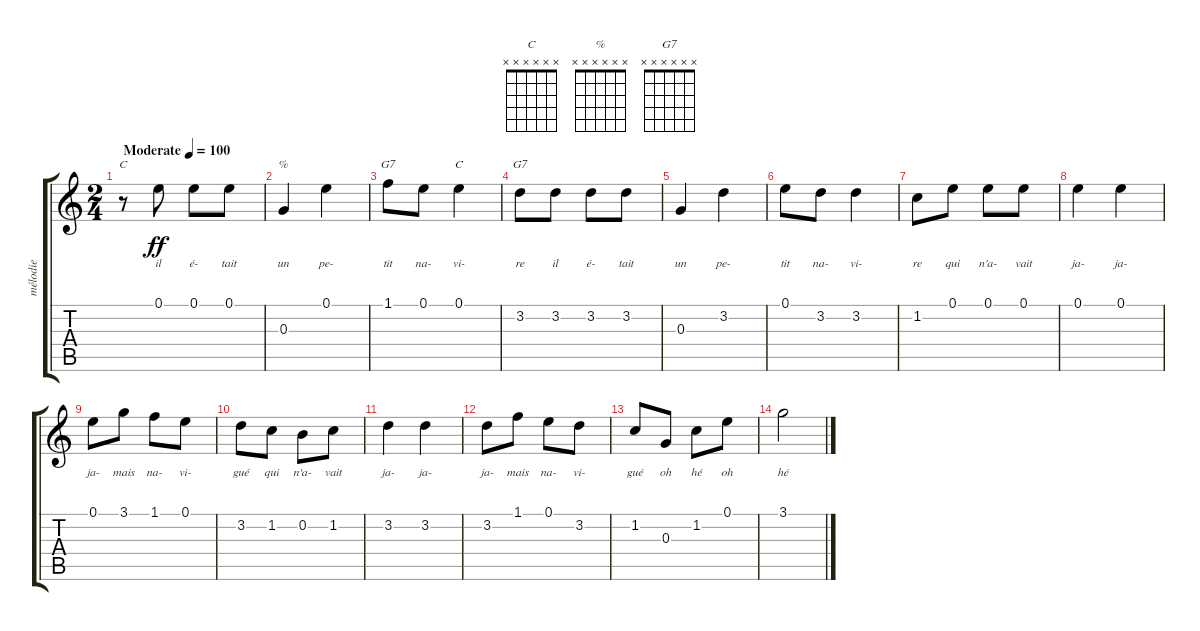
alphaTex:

\track ("mélodie" "mélodie") {instrument acousticguitarnylon}
\staff {score tabs}
\tuning (E4 B3 G3 D3 A2 E2) {hide}
\chord ("C" 0 1 0 2 3 x)
\chord ("%" x x x x x x)
\chord ("G7" 1 0 0 0 2 3)
\chord ("C" x x x x x x)
\chord ("G7" x x x x x x)
\ts (2 4)
\tempo (100 "Moderate")
\clef g2
\ks c
r.8{ch "C" dy ff instrument acousticguitarnylon} 0.1.8{lyrics (0 "il") lyrics (1 "") lyrics (2 "") lyrics (3 "") lyrics (4 "")} 0.1.8{lyrics (0 "é-") lyrics (1 "") lyrics (2 "") lyrics (3 "") lyrics (4 "")} 0.1.8{lyrics (0 "tait") lyrics (1 "") lyrics (2 "") lyrics (3 "") lyrics (4 "")} |
0.3.4{ch "%" lyrics (0 "un") lyrics (1 "") lyrics (2 "") lyrics (3 "") lyrics (4 "")} 0.1.4{lyrics (0 "pe-") lyrics (1 "") lyrics (2 "") lyrics (3 "") lyrics (4 "")} |
1.1.8{ch "G7" lyrics (0 "tit") lyrics (1 "") lyrics (2 "") lyrics (3 "") lyrics (4 "")} 0.1.8{lyrics (0 "na-") lyrics (1 "") lyrics (2 "") lyrics (3 "") lyrics (4 "")} 0.1.4{ch "C" lyrics (0 "vi-") lyrics (1 "") lyrics (2 "") lyrics (3 "") lyrics (4 "")} |
3.2.8{ch "G7" lyrics (0 "re") lyrics (1 "") lyrics (2 "") lyrics (3 "") lyrics (4 "")} 3.2.8{lyrics (0 "il") lyrics (1 "") lyrics (2 "") lyrics (3 "") lyrics (4 "")} 3.2.8{lyrics (0 "é-") lyrics (1 "") lyrics (2 "") lyrics (3 "") lyrics (4 "")} 3.2.8{lyrics (0 "tait") lyrics (1 "") lyrics (2 "") lyrics (3 "") lyrics (4 "")} |
0.3.4{lyrics (0 "un") lyrics (1 "") lyrics (2 "") lyrics (3 "") lyrics (4 "")} 3.2.4{lyrics (0 "pe-") lyrics (1 "") lyrics (2 "") lyrics (3 "") lyrics (4 "")} |
0.1.8{lyrics (0 "tit") lyrics (1 "") lyrics (2 "") lyrics (3 "") lyrics (4 "")} 3.2.8{lyrics (0 "na-") lyrics (1 "") lyrics (2 "") lyrics (3 "") lyrics (4 "")} 3.2.4{lyrics (0 "vi-") lyrics (1 "") lyrics (2 "") lyrics (3 "") lyrics (4 "")} |
1.2.8{lyrics (0 "re") lyrics (1 "") lyrics (2 "") lyrics (3 "") lyrics (4 "")} 0.1.8{lyrics (0 "qui") lyrics (1 "") lyrics (2 "") lyrics (3 "") lyrics (4 "")} 0.1.8{lyrics (0 "n'a-") lyrics (1 "") lyrics (2 "") lyrics (3 "") lyrics (4 "")} 0.1.8{lyrics (0 "vait") lyrics (1 "") lyrics (2 "") lyrics (3 "") lyrics (4 "")} |
0.1.4{lyrics (0 "ja-") lyrics (1 "") lyrics (2 "") lyrics (3 "") lyrics (4 "")} 0.1.4{lyrics (0 "ja-") lyrics (1 "") lyrics (2 "") lyrics (3 "") lyrics (4 "")} |
0.1.8{lyrics (0 "ja-") lyrics (1 "") lyrics (2 "") lyrics (3 "") lyrics (4 "")} 3.1.8{lyrics (0 "mais") lyrics (1 "") lyrics (2 "") lyrics (3 "") lyrics (4 "")} 1.1.8{lyrics (0 "na-") lyrics (1 "") lyrics (2 "") lyrics (3 "") lyrics (4 "")} 0.1.8{lyrics (0 "vi-") lyrics (1 "") lyrics (2 "") lyrics (3 "") lyrics (4 "")} |
3.2.8{lyrics (0 "gué") lyrics (1 "") lyrics (2 "") lyrics (3 "") lyrics (4 "")} 1.2.8{lyrics (0 "qui") lyrics (1 "") lyrics (2 "") lyrics (3 "") lyrics (4 "")} 0.2.8{lyrics (0 "n'a-") lyrics (1 "") lyrics (2 "") lyrics (3 "") lyrics (4 "")} 1.2.8{lyrics (0 "vait") lyrics (1 "") lyrics (2 "") lyrics (3 "") lyrics (4 "")} |
3.2.4{lyrics (0 "ja-") lyrics (1 "") lyrics (2 "") lyrics (3 "") lyrics (4 "")} 3.2.4{lyrics (0 "ja-") lyrics (1 "") lyrics (2 "") lyrics (3 "") lyrics (4 "")} |
3.2.8{lyrics (0 "ja-") lyrics (1 "") lyrics (2 "") lyrics (3 "") lyrics (4 "")} 1.1.8{lyrics (0 "mais") lyrics (1 "") lyrics (2 "") lyrics (3 "") lyrics (4 "")} 0.1.8{lyrics (0 "na-") lyrics (1 "") lyrics (2 "") lyrics (3 "") lyrics (4 "")} 3.2.8{lyrics (0 "vi-") lyrics (1 "") lyrics (2 "") lyrics (3 "") lyrics (4 "")} |
1.2.8{lyrics (0 "gué") lyrics (1 "") lyrics (2 "") lyrics (3 "") lyrics (4 "")} 0.3.8{lyrics (0 "oh") lyrics (1 "") lyrics (2 "") lyrics (3 "") lyrics (4 "")} 1.2.8{lyrics (0 "hé") lyrics (1 "") lyrics (2 "") lyrics (3 "") lyrics (4 "")} 0.1.8{lyrics (0 "oh") lyrics (1 "") lyrics (2 "") lyrics (3 "") lyrics (4 "")} |
3.1.2{lyrics (0 "hé") lyrics (1 "") lyrics (2 "") lyrics (3 "") lyrics (4 "")}
